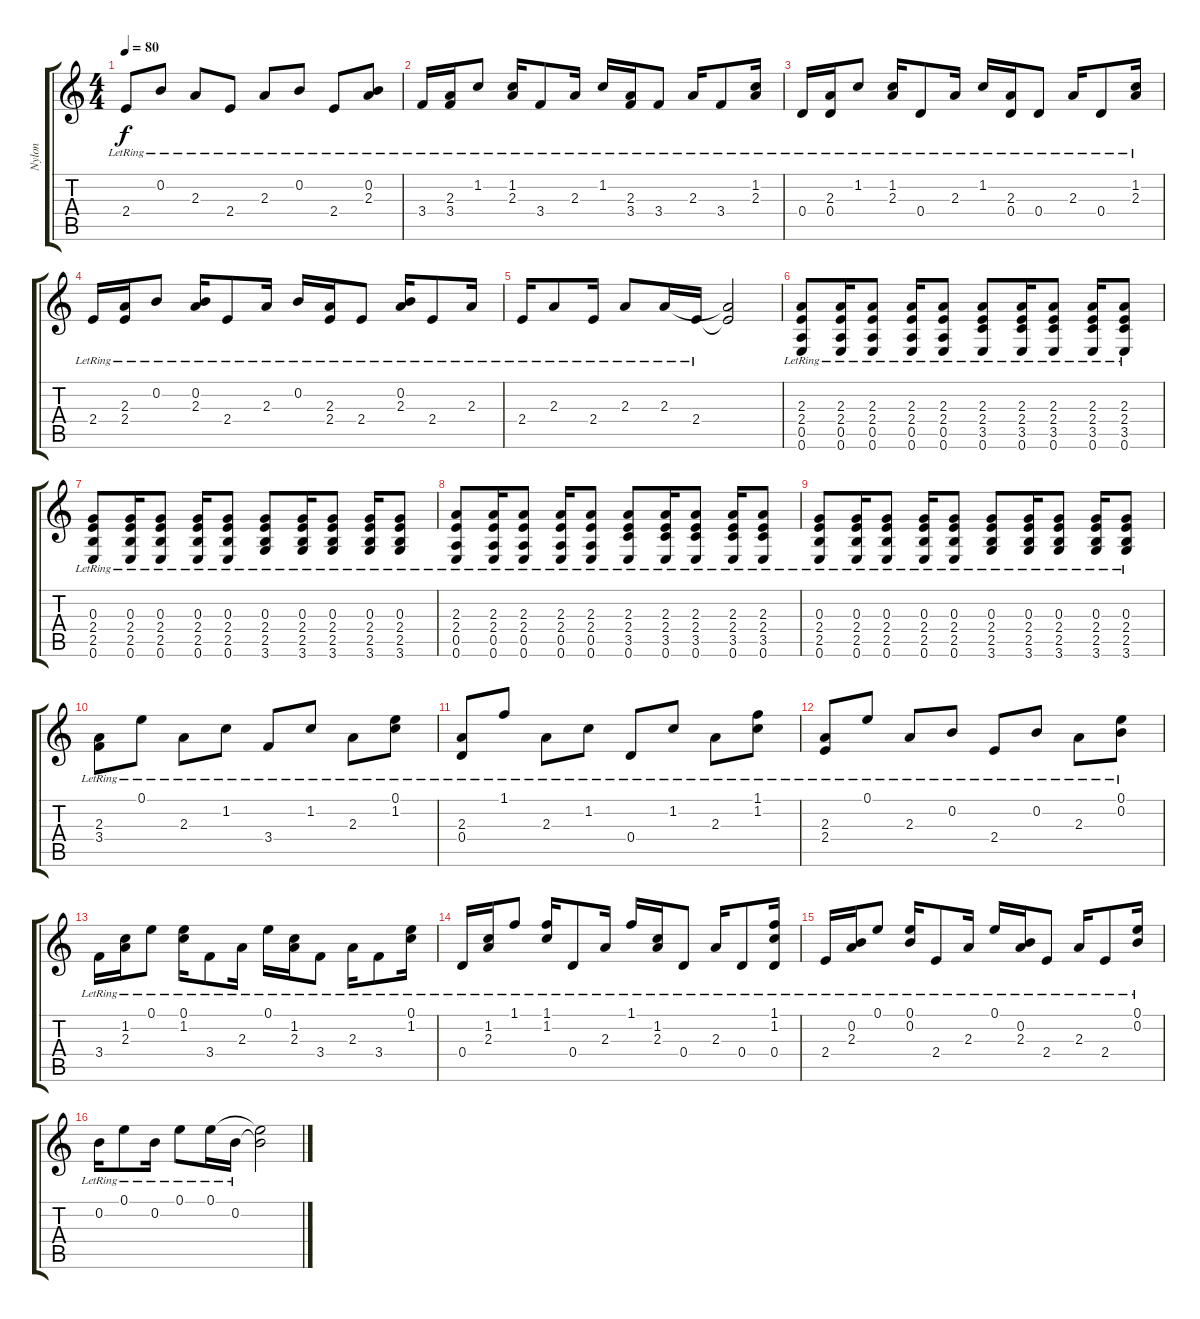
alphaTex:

\track ("Nylon" "Nylon") {instrument acousticguitarnylon}
\staff {score tabs}
\tuning (E4 B3 G3 D3 A2 E2) {hide}
\ts (4 4)
\tempo 80
\clef g2
\ks c
2.4{lr}.8{dy f} 0.2{lr}.8 2.3{lr}.8 2.4{lr}.8 2.3{lr}.8 0.2{lr}.8 2.4{lr}.8 (0.2{lr} 2.3{lr}).8 |
3.4{lr}.16 (2.3{lr} 3.4{lr}).16 1.2{lr}.8 (1.2{lr} 2.3{lr}).16 3.4{lr}.8 2.3{lr}.16 1.2{lr}.16 (2.3{lr} 3.4{lr}).16 3.4{lr}.8 2.3{lr}.16 3.4{lr}.8 (1.2{lr} 2.3{lr}).16 |
0.4{lr}.16 (2.3{lr} 0.4{lr}).16 1.2{lr}.8 (1.2{lr} 2.3{lr}).16 0.4{lr}.8 2.3{lr}.16 1.2{lr}.16 (2.3{lr} 0.4{lr}).16 0.4{lr}.8 2.3{lr}.16 0.4{lr}.8 (1.2{lr} 2.3{lr}).16 |
2.4{lr}.16 (2.3{lr} 2.4{lr}).16 0.2{lr}.8 (0.2{lr} 2.3{lr}).16 2.4{lr}.8 2.3{lr}.16 0.2{lr}.16 (2.3{lr} 2.4{lr}).16 2.4{lr}.8 (0.2{lr} 2.3{lr}).16 2.4{lr}.8 2.3{lr}.16 |
2.4{lr}.16 2.3{lr}.8 2.4{lr}.16 2.3{lr}.8 2.3{lr}.16 2.4{lr}.16 (2.3{t} 2.4{t}).2 |
(2.3{lr} 2.4{lr} 0.5{lr} 0.6{lr}).8 (2.3{lr} 2.4{lr} 0.5{lr} 0.6{lr}).16 (2.3{lr} 2.4{lr} 0.5{lr} 0.6{lr}).8 (2.3{lr} 2.4{lr} 0.5{lr} 0.6{lr}).16 (2.3{lr} 2.4{lr} 0.5{lr} 0.6{lr}).8 (2.3{lr} 2.4{lr} 3.5{lr} 0.6{lr}).8 (2.3{lr} 2.4{lr} 3.5{lr} 0.6{lr}).16 (2.3{lr} 2.4{lr} 3.5{lr} 0.6{lr}).8 (2.3{lr} 2.4{lr} 3.5{lr} 0.6{lr}).16 (2.3{lr} 2.4{lr} 3.5{lr} 0.6{lr}).8 |
(0.3{lr} 2.4{lr} 2.5{lr} 0.6{lr}).8 (0.3{lr} 2.4{lr} 2.5{lr} 0.6{lr}).16 (0.3{lr} 2.4{lr} 2.5{lr} 0.6{lr}).8 (0.3{lr} 2.4{lr} 2.5{lr} 0.6{lr}).16 (0.3{lr} 2.4{lr} 2.5{lr} 0.6{lr}).8 (0.3{lr} 2.4{lr} 2.5{lr} 3.6{lr}).8 (0.3{lr} 2.4{lr} 2.5{lr} 3.6{lr}).16 (0.3{lr} 2.4{lr} 2.5{lr} 3.6{lr}).8 (0.3{lr} 2.4{lr} 2.5{lr} 3.6{lr}).16 (0.3{lr} 2.4{lr} 2.5{lr} 3.6{lr}).8 |
(2.3{lr} 2.4{lr} 0.5{lr} 0.6{lr}).8 (2.3{lr} 2.4{lr} 0.5{lr} 0.6{lr}).16 (2.3{lr} 2.4{lr} 0.5{lr} 0.6{lr}).8 (2.3{lr} 2.4{lr} 0.5{lr} 0.6{lr}).16 (2.3{lr} 2.4{lr} 0.5{lr} 0.6{lr}).8 (2.3{lr} 2.4{lr} 3.5{lr} 0.6{lr}).8 (2.3{lr} 2.4{lr} 3.5{lr} 0.6{lr}).16 (2.3{lr} 2.4{lr} 3.5{lr} 0.6{lr}).8 (2.3{lr} 2.4{lr} 3.5{lr} 0.6{lr}).16 (2.3{lr} 2.4{lr} 3.5{lr} 0.6{lr}).8 |
(0.3{lr} 2.4{lr} 2.5{lr} 0.6{lr}).8 (0.3{lr} 2.4{lr} 2.5{lr} 0.6{lr}).16 (0.3{lr} 2.4{lr} 2.5{lr} 0.6{lr}).8 (0.3{lr} 2.4{lr} 2.5{lr} 0.6{lr}).16 (0.3{lr} 2.4{lr} 2.5{lr} 0.6{lr}).8 (0.3{lr} 2.4{lr} 2.5{lr} 3.6{lr}).8 (0.3{lr} 2.4{lr} 2.5{lr} 3.6{lr}).16 (0.3{lr} 2.4{lr} 2.5{lr} 3.6{lr}).8 (0.3{lr} 2.4{lr} 2.5{lr} 3.6{lr}).16 (0.3{lr} 2.4{lr} 2.5{lr} 3.6{lr}).8 |
(2.3{lr} 3.4{lr}).8 0.1{lr}.8 2.3{lr}.8 1.2{lr}.8 3.4{lr}.8 1.2{lr}.8 2.3{lr}.8 (0.1{lr} 1.2{lr}).8 |
(2.3{lr} 0.4{lr}).8 1.1{lr}.8 2.3{lr}.8 1.2{lr}.8 0.4{lr}.8 1.2{lr}.8 2.3{lr}.8 (1.1{lr} 1.2{lr}).8 |
(2.3{lr} 2.4{lr}).8 0.1{lr}.8 2.3{lr}.8 0.2{lr}.8 2.4{lr}.8 0.2{lr}.8 2.3{lr}.8 (0.1{lr} 0.2{lr}).8 |
3.4{lr}.16 (1.2{lr} 2.3{lr}).16 0.1{lr}.8 (0.1{lr} 1.2{lr}).16 3.4{lr}.8 2.3{lr}.16 0.1{lr}.16 (1.2{lr} 2.3{lr}).16 3.4{lr}.8 2.3{lr}.16 3.4{lr}.8 (0.1{lr} 1.2{lr}).16 |
0.4{lr}.16 (1.2{lr} 2.3{lr}).16 1.1{lr}.8 (1.1{lr} 1.2{lr}).16 0.4{lr}.8 2.3{lr}.16 1.1{lr}.16 (1.2{lr} 2.3{lr}).16 0.4{lr}.8 2.3{lr}.16 0.4{lr}.8 (1.1{lr} 1.2{lr} 0.4{lr}).16 |
2.4{lr}.16 (0.2{lr} 2.3{lr}).16 0.1{lr}.8 (0.1{lr} 0.2{lr}).16 2.4{lr}.8 2.3{lr}.16 0.1{lr}.16 (0.2{lr} 2.3{lr}).16 2.4{lr}.8 2.3{lr}.16 2.4{lr}.8 (0.1{lr} 0.2{lr}).16 |
0.2{lr}.16 0.1{lr}.8 0.2{lr}.16 0.1{lr}.8 0.1{lr}.16 0.2{lr}.16 (0.1{t} 0.2{t}).2
